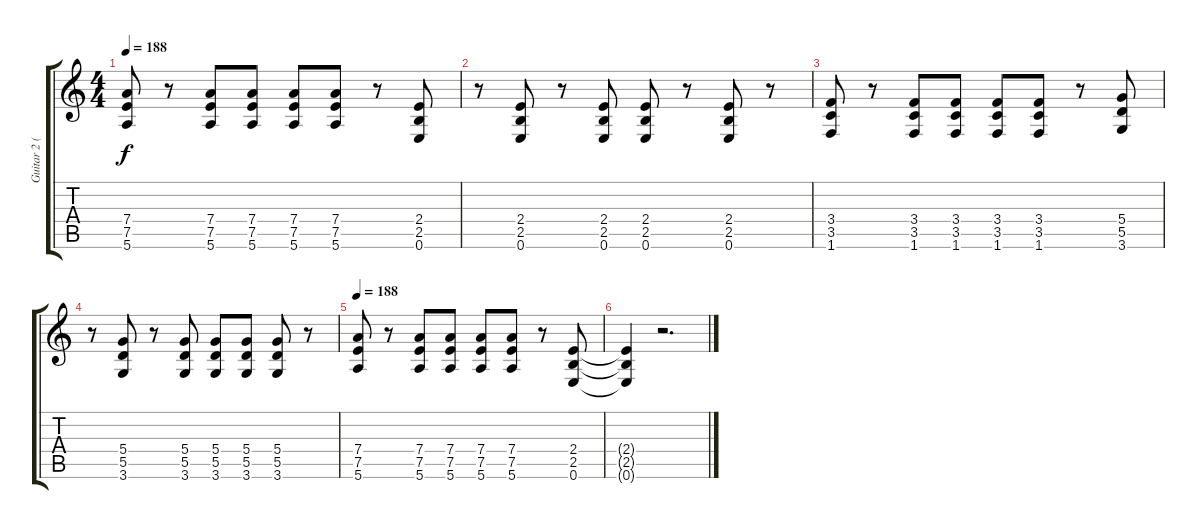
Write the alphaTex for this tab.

\track ("Guitar 2 (Dori)" "Guitar 2 (") {mute instrument distortionguitar}
\staff {score tabs}
\tuning (E4 B3 G3 D3 A2 E2) {hide}
\ts (4 4)
\tempo 188
\clef g2
\ks c
(7.4 7.5 5.6).8{dy f} r.8 (7.4 7.5 5.6).8 (7.4 7.5 5.6).8 (7.4 7.5 5.6).8 (7.4 7.5 5.6).8 r.8 (2.4 2.5 0.6).8 |
r.8 (2.4 2.5 0.6).8 r.8 (2.4 2.5 0.6).8 (2.4 2.5 0.6).8 r.8 (2.4 2.5 0.6).8 r.8 |
(3.4 3.5 1.6).8 r.8 (3.4 3.5 1.6).8 (3.4 3.5 1.6).8 (3.4 3.5 1.6).8 (3.4 3.5 1.6).8 r.8 (5.4 5.5 3.6).8 |
r.8 (5.4 5.5 3.6).8 r.8 (5.4 5.5 3.6).8 (5.4 5.5 3.6).8 (5.4 5.5 3.6).8 (5.4 5.5 3.6).8 r.8 |
\tempo 188
(7.4 7.5 5.6).8 r.8 (7.4 7.5 5.6).8 (7.4 7.5 5.6).8 (7.4 7.5 5.6).8 (7.4 7.5 5.6).8 r.8 (2.4 2.5 0.6).8 |
(2.4{t} 2.5{t} 0.6{t}).4 r.2{d}
